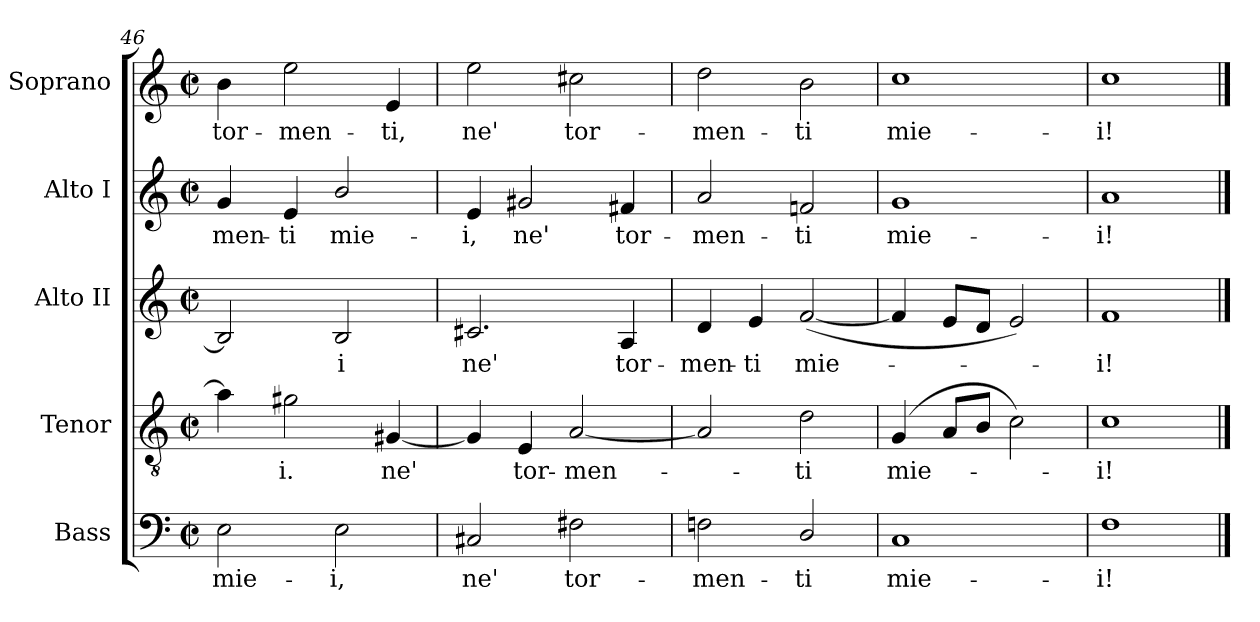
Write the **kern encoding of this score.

**kern	**text	**kern	**text	**kern	**text	**kern	**text	**kern	**text
*part5	*part5	*part4	*part4	*part3	*part3	*part2	*part2	*part1	*part1
*staff5	*staff5	*staff4	*staff4	*staff3	*staff3	*staff2	*staff2	*staff1	*staff1
*I"Bass	*	*I"Tenor	*	*I"Alto II	*	*I"Alto I	*	*I"Soprano	*
*I'B	*	*I'T	*	*I'A II	*	*I'A I	*	*I'S	*
!!LO:LB:g=z
*clefF4	*	*clefGv2	*	*clefG2	*	*clefG2	*	*clefG2	*
*k[]	*	*k[]	*	*k[]	*	*k[]	*	*k[]	*
*C:	*	*C:	*	*C:	*	*C:	*	*C:	*
*M2/2	*	*M2/2	*	*M2/2	*	*M2/2	*	*M2/2	*
*met(c|)	*	*met(c|)	*	*met(c|)	*	*met(c|)	*	*met(c|)	*
=46	=46	=46	=46	=46	=46	=46	=46	=46	=46
!	!LO:LY:b	!	!	!	!	!	!LO:LY:b	!	!LO:LY:b
2E	mie-	4a]	.	2B]	.	4g	-men-	4b	tor-
!	!	!	!LO:LY:b	!	!	!	!LO:LY:b	!	!LO:LY:b
.	.	2g#X	i.	.	.	4e	-ti	2ee	-men-
!	!LO:LY:b	!	!	!	!LO:LY:b	!	!LO:LY:b	!	!
2E	-i,	.	.	2B	i	2b/	mie-	.	.
!	!	!	!LO:LY:b	!	!	!	!	!	!LO:LY:b
.	.	[4G#X	ne'	.	.	.	.	4e	-ti,
=47	=47	=47	=47	=47	=47	=47	=47	=47	=47
!	!LO:LY:b	!	!	!	!LO:LY:b	!	!LO:LY:b	!	!LO:LY:b
2C#X	ne'	4G#]	.	2.c#X	ne'	4e	-i,	2ee	ne'
!	!	!	!LO:LY:b	!	!	!	!LO:LY:b	!	!
.	.	4E	tor-	.	.	2g#X	ne'	.	.
!	!LO:LY:b	!	!LO:LY:b	!	!	!	!	!	!LO:LY:b
2F#X	tor-	[2A	-men-	.	.	.	.	2cc#X	tor-
!	!	!	!	!	!LO:LY:b	!	!LO:LY:b	!	!
.	.	.	.	4A	tor-	4f#X	tor-	.	.
=48	=48	=48	=48	=48	=48	=48	=48	=48	=48
!	!LO:LY:b	!	!	!	!LO:LY:b	!	!LO:LY:b	!	!LO:LY:b
2Fn	-men-	2A]	.	4d	-men-	2a	-men-	2dd	-men-
!	!	!	!	!	!LO:LY:b	!	!	!	!
.	.	.	.	4e	-ti	.	.	.	.
!	!LO:LY:b	!	!LO:LY:b	!	!LO:LY:b	!	!LO:LY:b	!	!LO:LY:b
2D/	-ti	2d	ti	(<[2f	mie-	2fn	-ti	2b	-ti
=49	=49	=49	=49	=49	=49	=49	=49	=49	=49
!	!LO:LY:b	!	!LO:LY:b	!	!	!	!LO:LY:b	!	!LO:LY:b
1C	mie-	(<4G	mie-	4f]	.	1g	mie-	1cc	mie-
.	.	8AL	.	8eL	.	.	.	.	.
.	.	8BJ	.	8dJ	.	.	.	.	.
.	.	2c)	.	2e)	.	.	.	.	.
=50	=50	=50	=50	=50	=50	=50	=50	=50	=50
!	!LO:LY:b	!	!LO:LY:b	!	!LO:LY:b	!	!LO:LY:b	!	!LO:LY:b
1F	-i!	1c	i!	1f	i!	1a	-i!	1cc	-i!
==	==	==	==	==	==	==	==	==	==
*-	*-	*-	*-	*-	*-	*-	*-	*-	*-
